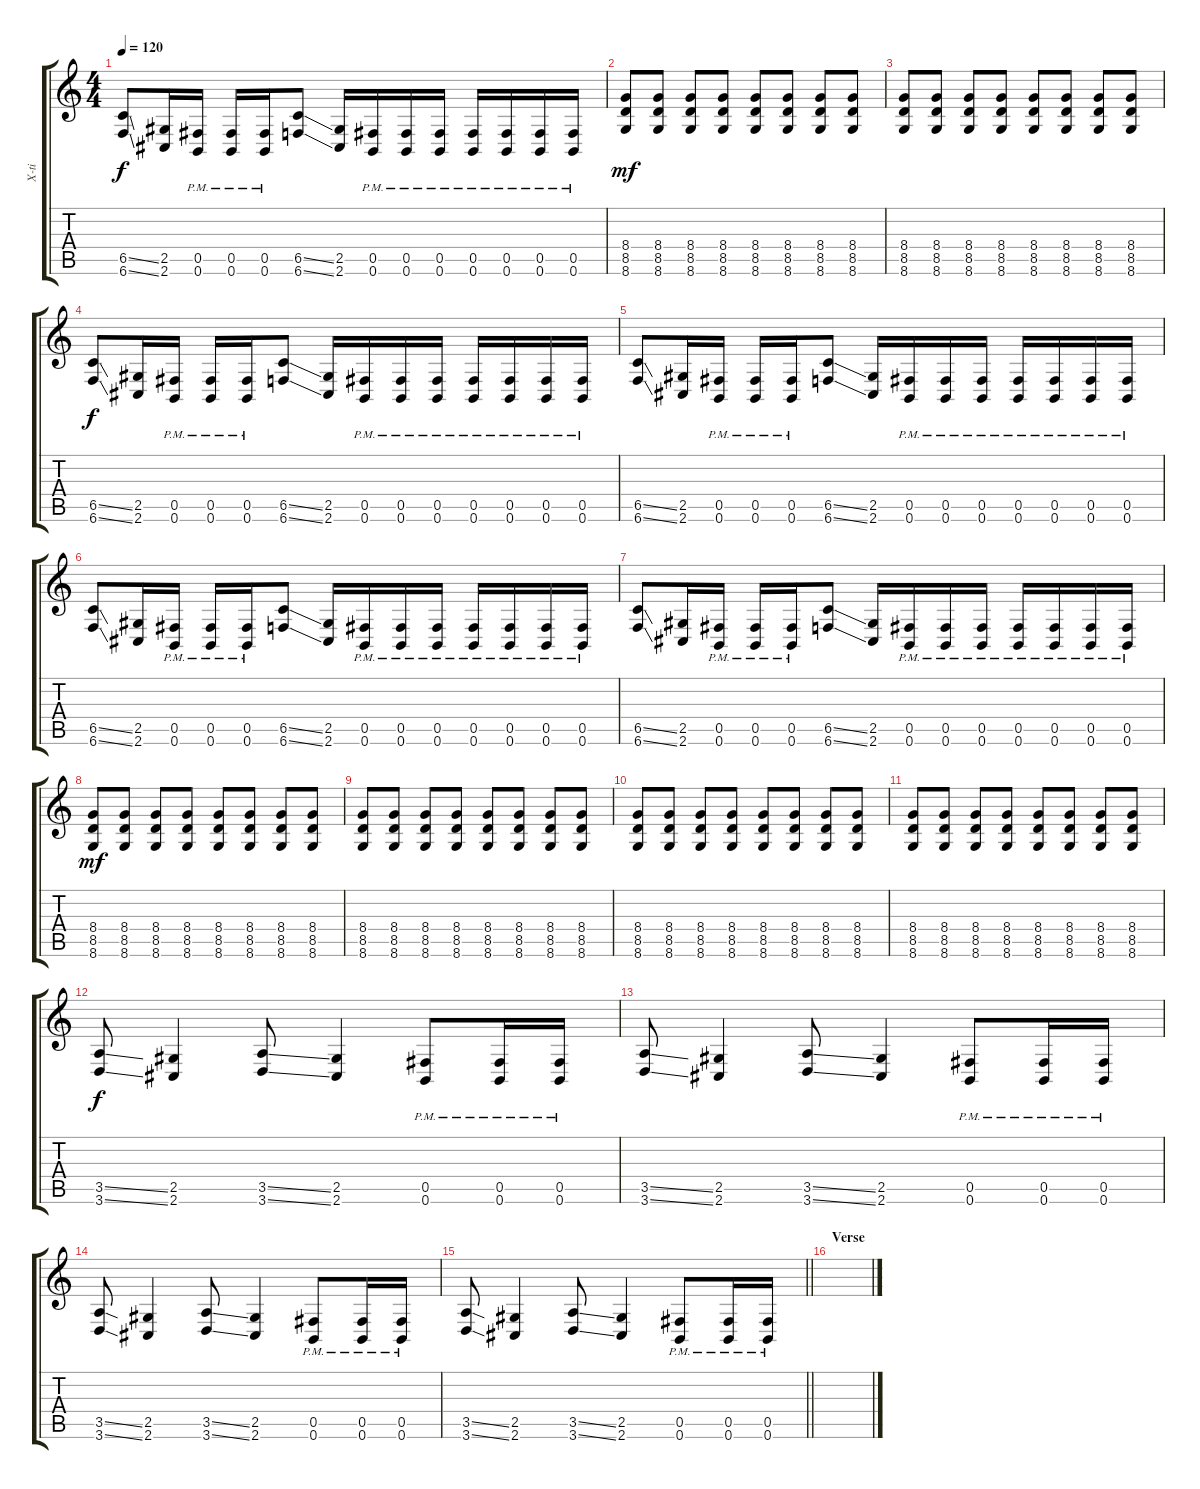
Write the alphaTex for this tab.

\track ("X-ti" "X-ti") {instrument distortionguitar}
\staff {score tabs}
\tuning (Db4 Ab3 E3 B2 Gb2 B1) {hide}
\ts (4 4)
\tempo 120
\clef g2
\ks c
(6.5{ss} 6.6{ss}).8{dy f} (2.5 2.6).16 (0.5{pm} 0.6{pm}).16 (0.5{pm} 0.6{pm}).16 (0.5{pm} 0.6{pm}).16 (6.5{ss} 6.6{ss}).8 (2.5 2.6).16 (0.5{pm} 0.6{pm}).16 (0.5{pm} 0.6{pm}).16 (0.5{pm} 0.6{pm}).16 (0.5{pm} 0.6{pm}).16 (0.5{pm} 0.6{pm}).16 (0.5{pm} 0.6{pm}).16 (0.5{pm} 0.6{pm}).16 |
(8.4 8.5 8.6).8{dy mf} (8.4 8.5 8.6).8 (8.4 8.5 8.6).8 (8.4 8.5 8.6).8 (8.4 8.5 8.6).8 (8.4 8.5 8.6).8 (8.4 8.5 8.6).8 (8.4 8.5 8.6).8 |
(8.4 8.5 8.6).8 (8.4 8.5 8.6).8 (8.4 8.5 8.6).8 (8.4 8.5 8.6).8 (8.4 8.5 8.6).8 (8.4 8.5 8.6).8 (8.4 8.5 8.6).8 (8.4 8.5 8.6).8 |
(6.5{ss} 6.6{ss}).8{dy f} (2.5 2.6).16 (0.5{pm} 0.6{pm}).16 (0.5{pm} 0.6{pm}).16 (0.5{pm} 0.6{pm}).16 (6.5{ss} 6.6{ss}).8 (2.5 2.6).16 (0.5{pm} 0.6{pm}).16 (0.5{pm} 0.6{pm}).16 (0.5{pm} 0.6{pm}).16 (0.5{pm} 0.6{pm}).16 (0.5{pm} 0.6{pm}).16 (0.5{pm} 0.6{pm}).16 (0.5{pm} 0.6{pm}).16 |
(6.5{ss} 6.6{ss}).8 (2.5 2.6).16 (0.5{pm} 0.6{pm}).16 (0.5{pm} 0.6{pm}).16 (0.5{pm} 0.6{pm}).16 (6.5{ss} 6.6{ss}).8 (2.5 2.6).16 (0.5{pm} 0.6{pm}).16 (0.5{pm} 0.6{pm}).16 (0.5{pm} 0.6{pm}).16 (0.5{pm} 0.6{pm}).16 (0.5{pm} 0.6{pm}).16 (0.5{pm} 0.6{pm}).16 (0.5{pm} 0.6{pm}).16 |
(6.5{ss} 6.6{ss}).8 (2.5 2.6).16 (0.5{pm} 0.6{pm}).16 (0.5{pm} 0.6{pm}).16 (0.5{pm} 0.6{pm}).16 (6.5{ss} 6.6{ss}).8 (2.5 2.6).16 (0.5{pm} 0.6{pm}).16 (0.5{pm} 0.6{pm}).16 (0.5{pm} 0.6{pm}).16 (0.5{pm} 0.6{pm}).16 (0.5{pm} 0.6{pm}).16 (0.5{pm} 0.6{pm}).16 (0.5{pm} 0.6{pm}).16 |
(6.5{ss} 6.6{ss}).8 (2.5 2.6).16 (0.5{pm} 0.6{pm}).16 (0.5{pm} 0.6{pm}).16 (0.5{pm} 0.6{pm}).16 (6.5{ss} 6.6{ss}).8 (2.5 2.6).16 (0.5{pm} 0.6{pm}).16 (0.5{pm} 0.6{pm}).16 (0.5{pm} 0.6{pm}).16 (0.5{pm} 0.6{pm}).16 (0.5{pm} 0.6{pm}).16 (0.5{pm} 0.6{pm}).16 (0.5{pm} 0.6{pm}).16 |
(8.4 8.5 8.6).8{dy mf} (8.4 8.5 8.6).8 (8.4 8.5 8.6).8 (8.4 8.5 8.6).8 (8.4 8.5 8.6).8 (8.4 8.5 8.6).8 (8.4 8.5 8.6).8 (8.4 8.5 8.6).8 |
(8.4 8.5 8.6).8 (8.4 8.5 8.6).8 (8.4 8.5 8.6).8 (8.4 8.5 8.6).8 (8.4 8.5 8.6).8 (8.4 8.5 8.6).8 (8.4 8.5 8.6).8 (8.4 8.5 8.6).8 |
(8.4 8.5 8.6).8 (8.4 8.5 8.6).8 (8.4 8.5 8.6).8 (8.4 8.5 8.6).8 (8.4 8.5 8.6).8 (8.4 8.5 8.6).8 (8.4 8.5 8.6).8 (8.4 8.5 8.6).8 |
(8.4 8.5 8.6).8 (8.4 8.5 8.6).8 (8.4 8.5 8.6).8 (8.4 8.5 8.6).8 (8.4 8.5 8.6).8 (8.4 8.5 8.6).8 (8.4 8.5 8.6).8 (8.4 8.5 8.6).8 |
(3.5{ss} 3.6{ss}).8{dy f} (2.5 2.6).4 (3.5{ss} 3.6{ss}).8 (2.5 2.6).4 (0.5{pm} 0.6{pm}).8 (0.5{pm} 0.6{pm}).16 (0.5{pm} 0.6{pm}).16 |
(3.5{ss} 3.6{ss}).8 (2.5 2.6).4 (3.5{ss} 3.6{ss}).8 (2.5 2.6).4 (0.5{pm} 0.6{pm}).8 (0.5{pm} 0.6{pm}).16 (0.5{pm} 0.6{pm}).16 |
(3.5{ss} 3.6{ss}).8 (2.5 2.6).4 (3.5{ss} 3.6{ss}).8 (2.5 2.6).4 (0.5{pm} 0.6{pm}).8 (0.5{pm} 0.6{pm}).16 (0.5{pm} 0.6{pm}).16 |
\barLineRight lightlight
(3.5{ss} 3.6{ss}).8 (2.5 2.6).4 (3.5{ss} 3.6{ss}).8 (2.5 2.6).4 (0.5{pm} 0.6{pm}).8 (0.5{pm} 0.6{pm}).16 (0.5{pm} 0.6{pm}).16 |
\section ("" "Verse")
